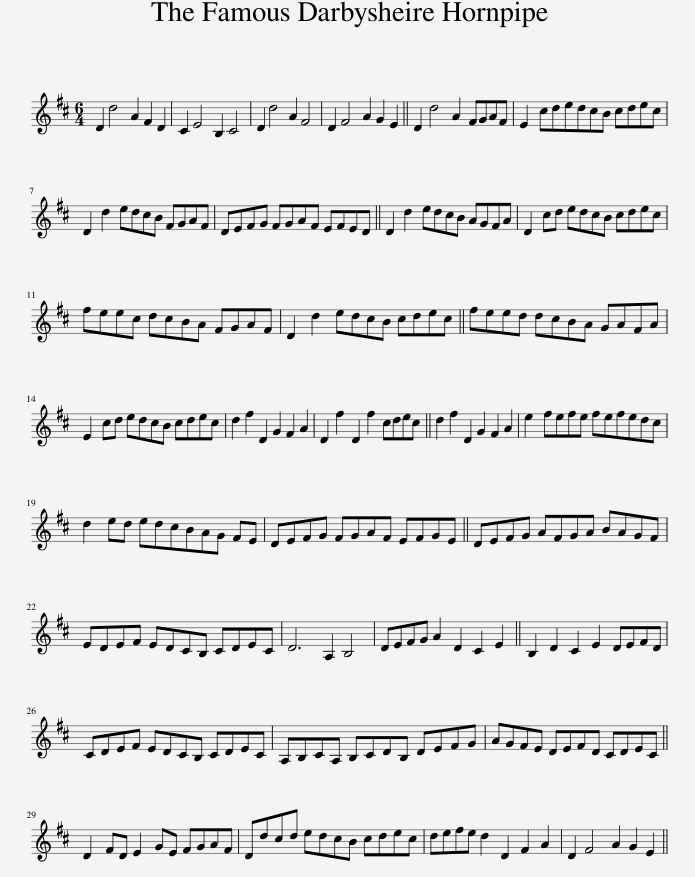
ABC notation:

X:1
L:1/8
M:6/4
I:linebreak $
K:D
V:1 treble
V:1
 D2 d4 A2 F2 D2 | C2 E4 B,2 C4 | D2 d4 A2 F4 | D2 F4 A2 G2 E2 || D2 d4 A2 FGAF | %5
 E2 cdedcB cdec |$ D2 d2 edcB FGAF | DEFG FGAF EFED || D2 d2 edcB AGFA | D2 cd edcB cdec |$ %10
 feec dcBA FGAF | D2 d2 edcB cdec || feed dcBA GAFA |$ E2 cd edcB cdec | d2 f2 D2 G2 F2 A2 | %15
 D2 f2 D2 f2 cdec || d2 f2 D2 G2 F2 A2 | e2 fefe fefedc |$ d2 ed edcBAG FE | DEFG FGAF EFGE || %20
 DEFG AFGA BAGF |$ EDEF EDCB, CDEC | D6 A,2 B,4 | DEFG A2 D2 C2 E2 || B,2 D2 C2 E2 DEFD |$ %25
 CDEF EDCB, CDEC | A,B,CA, B,CDB, DEFG | AGFE DEFD CDEC ||$ D2 FD E2 GE FGAF | Ddcd edcB cdec | %30
 defe d2 D2 F2 A2 | D2 F4 A2 G2 E2 || %32
